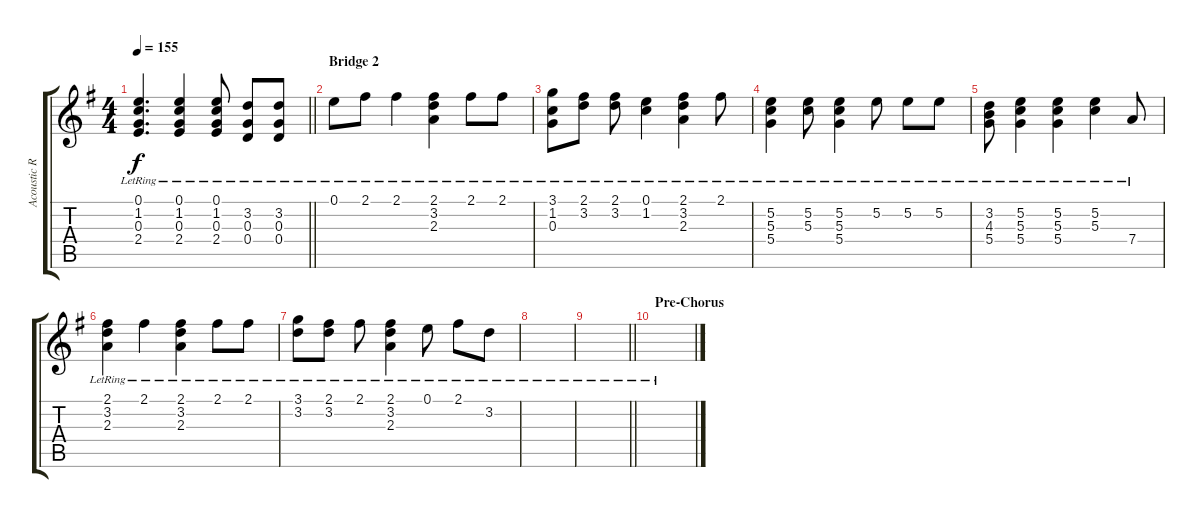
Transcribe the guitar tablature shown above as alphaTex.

\track ("Acoustic Rythm Guitar" "Acoustic R") {instrument acousticguitarsteel}
\staff {score tabs}
\tuning (E4 B3 G3 D3 A2 E2) {hide}
\ts (4 4)
\tempo 155
\clef g2
\barLineRight lightlight
\ks g
(0.1{lr} 1.2{lr} 0.3{lr} 2.4{lr}).4{d dy f} (0.1{lr} 1.2{lr} 0.3{lr} 2.4{lr}).4 (0.1{lr} 1.2{lr} 0.3{lr} 2.4{lr}).8 (3.2{lr} 0.3{lr} 0.4{lr}).8 (3.2{lr} 0.3{lr} 0.4{lr}).8 |
\section ("" "Bridge 2")
0.1{lr}.8 2.1{lr}.8 2.1{lr}.4 (2.1{lr} 3.2{lr} 2.3{lr}).4 2.1{lr}.8 2.1{lr}.8 |
(3.1{lr} 1.2{lr} 0.3{lr}).8 (2.1{lr} 3.2{lr}).8 (2.1{lr} 3.2{lr}).8 (0.1{lr} 1.2{lr}).4 (2.1{lr} 3.2{lr} 2.3{lr}).4 2.1{lr}.8 |
(5.2{lr} 5.3{lr} 5.4{lr}).4 (5.2{lr} 5.3{lr}).8 (5.2{lr} 5.3{lr} 5.4{lr}).4 5.2{lr}.8 5.2{lr}.8 5.2{lr}.8 |
(3.2{lr} 4.3{lr} 5.4{lr}).8 (5.2{lr} 5.3{lr} 5.4{lr}).4 (5.2{lr} 5.3{lr} 5.4{lr}).4 (5.2{lr} 5.3{lr}).4 7.4{lr}.8 |
(2.1{lr} 3.2{lr} 2.3{lr}).4 2.1{lr}.4 (2.1{lr} 3.2{lr} 2.3{lr}).4 2.1{lr}.8 2.1{lr}.8 |
(3.1{lr} 3.2{lr}).8 (2.1{lr} 3.2{lr}).8 2.1{lr}.8 (2.1{lr} 3.2{lr} 2.3{lr}).4 0.1{lr}.8 2.1{lr}.8 3.2{lr}.8 |
|
\barLineRight lightlight
|
\section ("" "Pre-Chorus")
